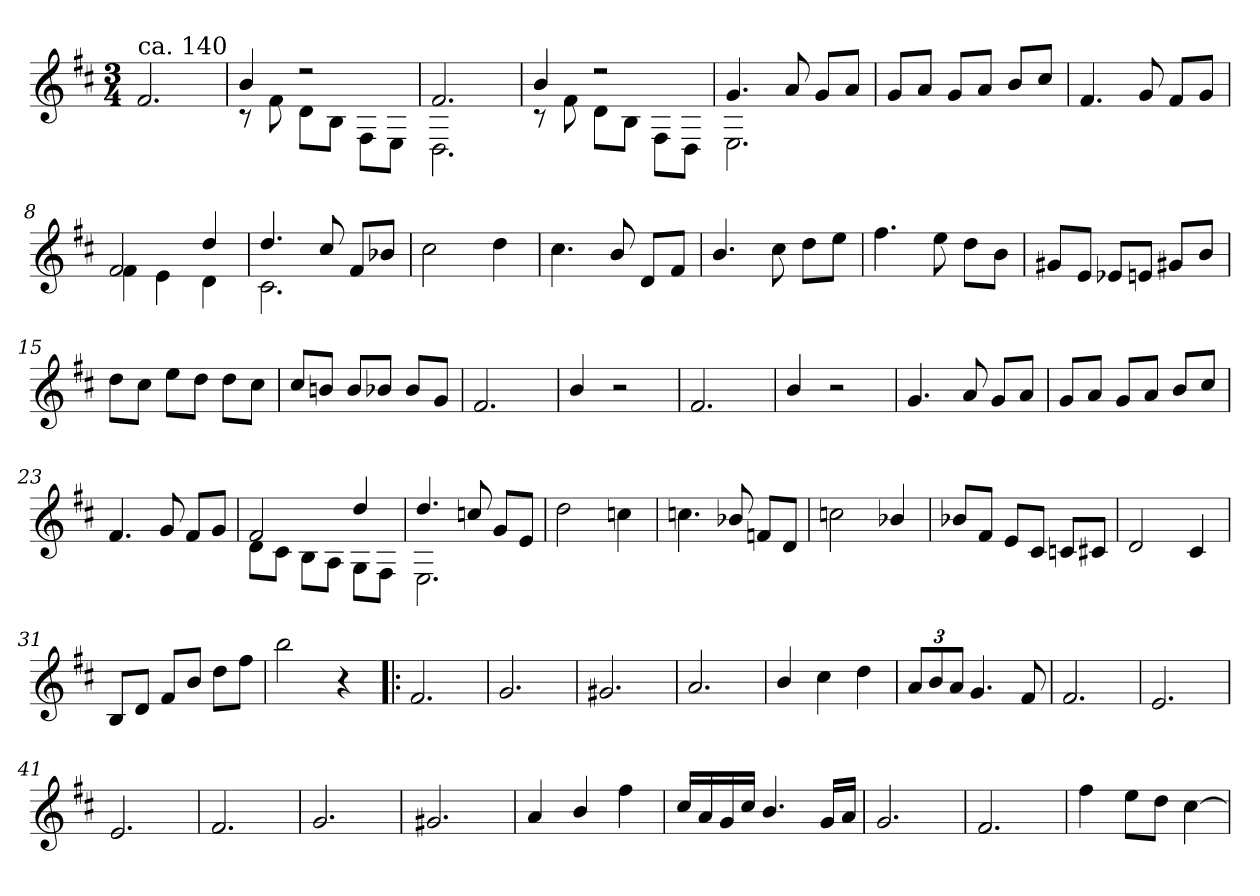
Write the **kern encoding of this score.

**kern
*part1
*staff1
*clefG2
*k[f#c#]
*D:
*M3/4
=1
!LO:TX:a:t=ca. 140
2.f#/
=2
*^
4b/	8rc
.	8f#\
2rdd	8d\L
.	8B\J
.	8F#\L
.	8E\J
=3	=3
2.f#/	2.D\
=4	=4
4b/	8rc
.	8f#\
2rdd	8d\L
.	8B\J
.	8F#\L
.	8D\J
=5	=5
4.g/	2.E\
8a/	.
8g/L	.
8a/J	.
*v	*v
!!LO:LB:g=z
=6
8g/L
8a/J
8g/L
8a/J
8b/L
8cc#/J
=7
4.f#/
8g/
8f#/L
8g/J
=8
*^
2f#/	4f#\
.	4e\
4dd/	4d\
=9	=9
4.dd/	2.c#\
8cc#/	.
8f#/L	.
8b-X/J	.
*v	*v
=10
2cc#\
4dd\
!!LO:LB:g=z
=11
4.cc#\
8b/
8d/L
8f#/J
=12
4.b/
8cc#\
8dd\L
8ee\J
=13
4.ff#\
8ee\
8dd\L
8b\J
=14
8g#X/L
8e/J
8e-X/L
8en/J
8g#X/L
8b/J
=15
8dd\L
8cc#\J
8ee\L
8dd\J
8dd\L
8cc#\J
!!LO:LB:g=z
=16
8cc#/L
8bn/J
8b/L
8b-X/J
8b-/L
8g/J
=17
2.f#/
=18
4b/
2r
=19
2.f#/
=20
4b/
2r
=21
4.g/
8a/
8g/L
8a/J
!!LO:LB:g=z
=22
8g/L
8a/J
8g/L
8a/J
8b/L
8cc#/J
=23
4.f#/
8g/
8f#/L
8g/J
=24
*^
2f#/	8d\L
.	8c#\J
.	8B\L
.	8A\J
4dd/	8G\L
.	8F#\J
=25	=25
4.dd/	2.E\
8ccn/	.
8g/L	.
8e/J	.
*v	*v
=26
2dd\
4ccn\
!!LO:LB:g=z
=27
4.ccn\
8b-X/
8fn/L
8d/J
=28
2ccn\
4b-X/
=29
8b-X/L
8f#/J
8e/L
8c#/J
8cn/L
8c#X/J
=30
2d/
4c#/
=31
8B/L
8d/J
8f#/L
8b/J
8dd\L
8ff#\J
=32
2bb\
4r
!!LO:LB:g=z
=33!|:
2.f#/
=34
2.g/
=35
2.g#X/
=36
2.a/
=37
4b/
4cc#\
4dd\
=38
12a/L
12b/
12a/J
4.g/
8f#/
!!LO:LB:g=z
=39
2.f#/
=40
2.e/
=41
2.e/
=42
2.f#/
=43
2.g/
=44
2.g#X/
!!LO:LB:g=z
=45
4a/
4b/
4ff#\
=46
16cc#/LL
16a/
16g/
16cc#/JJ
4.b/
16g/LL
16a/JJ
=47
2.g/
=48
2.f#/
=49
4ff#\
8ee\L
8dd\J
[4cc#\
=
*-
